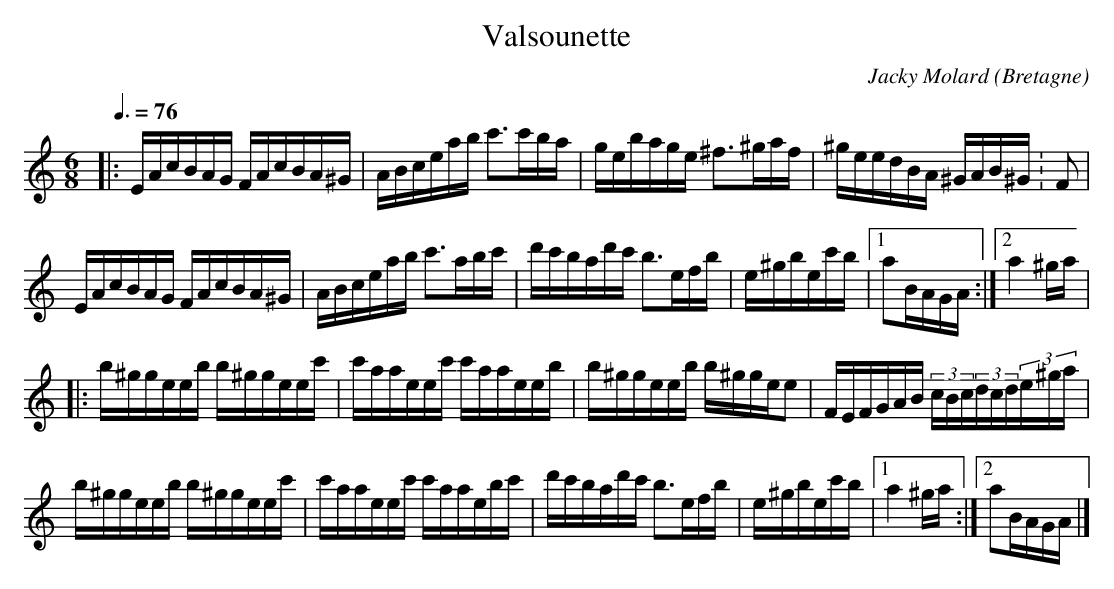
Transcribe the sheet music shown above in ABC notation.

X:1
T:Valsounette
C:Jacky Molard
O:Bretagne
M:6/8
L:1/16
Q:3/8=76
K:Am
|:EAcBAG FAcBA^G|ABceab c'3c'ba|gebage ^f3^gaf|^geedBA ^GAB^G:F2|
EAcBAG FAcBA^G|ABceab c'3abc'|d'c'bad'c' b3efb|e^gbec'b|1 a2BAGA:|2 a4^ga|
|: b^ggeeb b^ggeec'|c'aaeec' c'aaeeb|b^ggeeb b^ggee2|FEFGAB (3cBc(3dcd(3e^ga|
b^ggeeb b^ggeec'|c'aaeec' c'aaebc'|d'c'bad'c' b3efb|e^gbec'b |1 a4^ga:|2 a2BAGA|]
